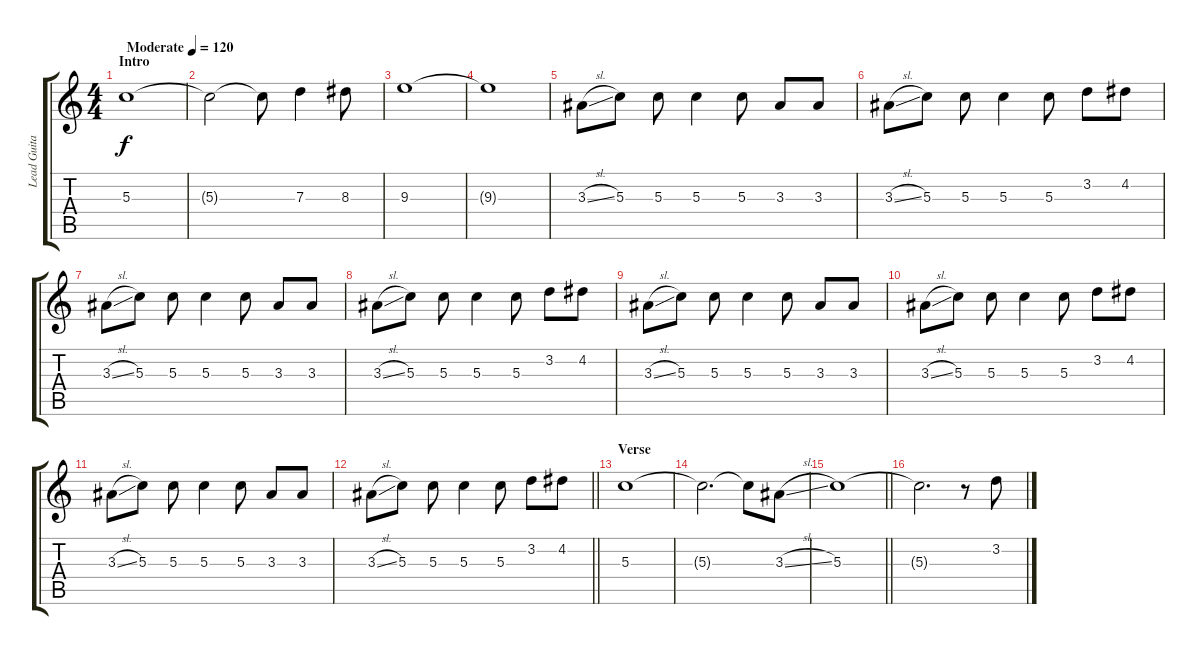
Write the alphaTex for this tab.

\track ("Lead Guitar" "Lead Guita") {instrument distortionguitar}
\staff {score tabs}
\tuning (E4 B3 G3 D3 A2 E2) {hide}
\ts (4 4)
\section ("" "Intro")
\tempo (120 "Moderate")
\clef g2
\ks c
5.3.1{dy f instrument distortionguitar} |
5.3{t}.2 5.3{t}.8 7.3.4 8.3.8 |
9.3.1 |
9.3{t}.1 |
3.3{sl}.8 5.3.8 5.3.8 5.3.4 5.3.8 3.3.8 3.3.8 |
3.3{sl}.8 5.3.8 5.3.8 5.3.4 5.3.8 3.2.8 4.2.8 |
3.3{sl}.8 5.3.8 5.3.8 5.3.4 5.3.8 3.3.8 3.3.8 |
3.3{sl}.8 5.3.8 5.3.8 5.3.4 5.3.8 3.2.8 4.2.8 |
3.3{sl}.8 5.3.8 5.3.8 5.3.4 5.3.8 3.3.8 3.3.8 |
3.3{sl}.8 5.3.8 5.3.8 5.3.4 5.3.8 3.2.8 4.2.8 |
3.3{sl}.8 5.3.8 5.3.8 5.3.4 5.3.8 3.3.8 3.3.8 |
\barLineRight lightlight
3.3{sl}.8 5.3.8 5.3.8 5.3.4 5.3.8 3.2.8 4.2.8 |
\section ("" "Verse")
5.3.1 |
5.3{t}.2{d} 5.3{t}.8 3.3{sl}.8 |
\barLineRight lightlight
5.3.1 |
5.3{t}.2{d} r.8 3.2{sl}.8
